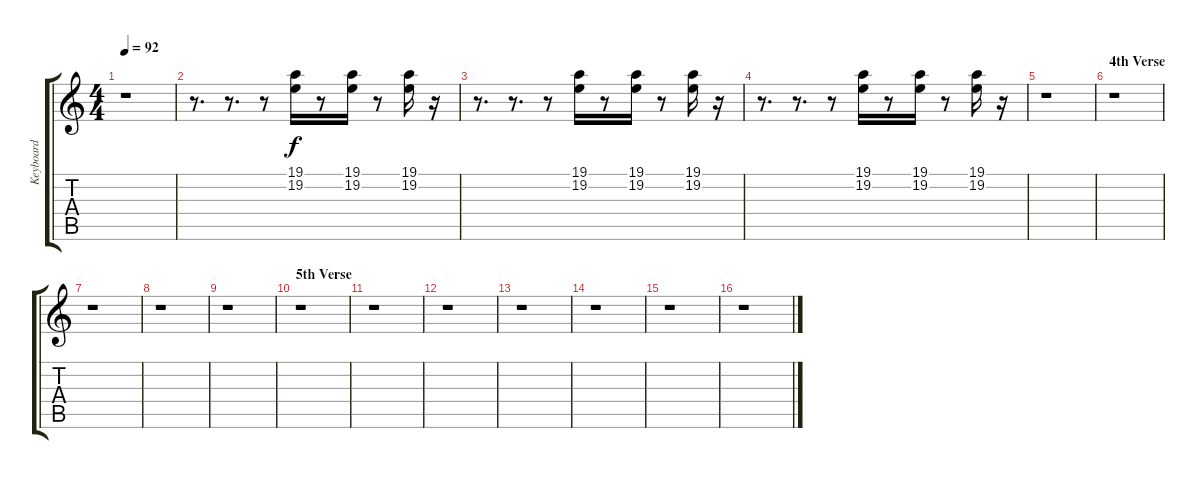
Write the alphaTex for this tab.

\track ("Keyboard" "Keyboard") {instrument stringensemble2}
\staff {score tabs}
\tuning (D4 A3 F3 C3 G2 D2) {hide}
\ts (4 4)
\tempo 92
\clef g2
\ks c
r.1{dy f} |
r.8{d volume 12 instrument stringensemble1} r.8{d} r.8 (19.1 19.2).16 r.8 (19.1 19.2).16 r.8 (19.1 19.2).16 r.16 |
r.8{d volume 12 instrument stringensemble1} r.8{d} r.8 (19.1 19.2).16 r.8 (19.1 19.2).16 r.8 (19.1 19.2).16 r.16 |
r.8{d volume 12 instrument stringensemble1} r.8{d} r.8 (19.1 19.2).16 r.8 (19.1 19.2).16 r.8 (19.1 19.2).16 r.16 |
r.1 |
\section ("" "4th Verse")
r.1 |
r.1 |
r.1 |
r.1 |
\section ("" "5th Verse")
r.1 |
r.1 |
r.1 |
r.1 |
r.1 |
r.1 |
r.1
